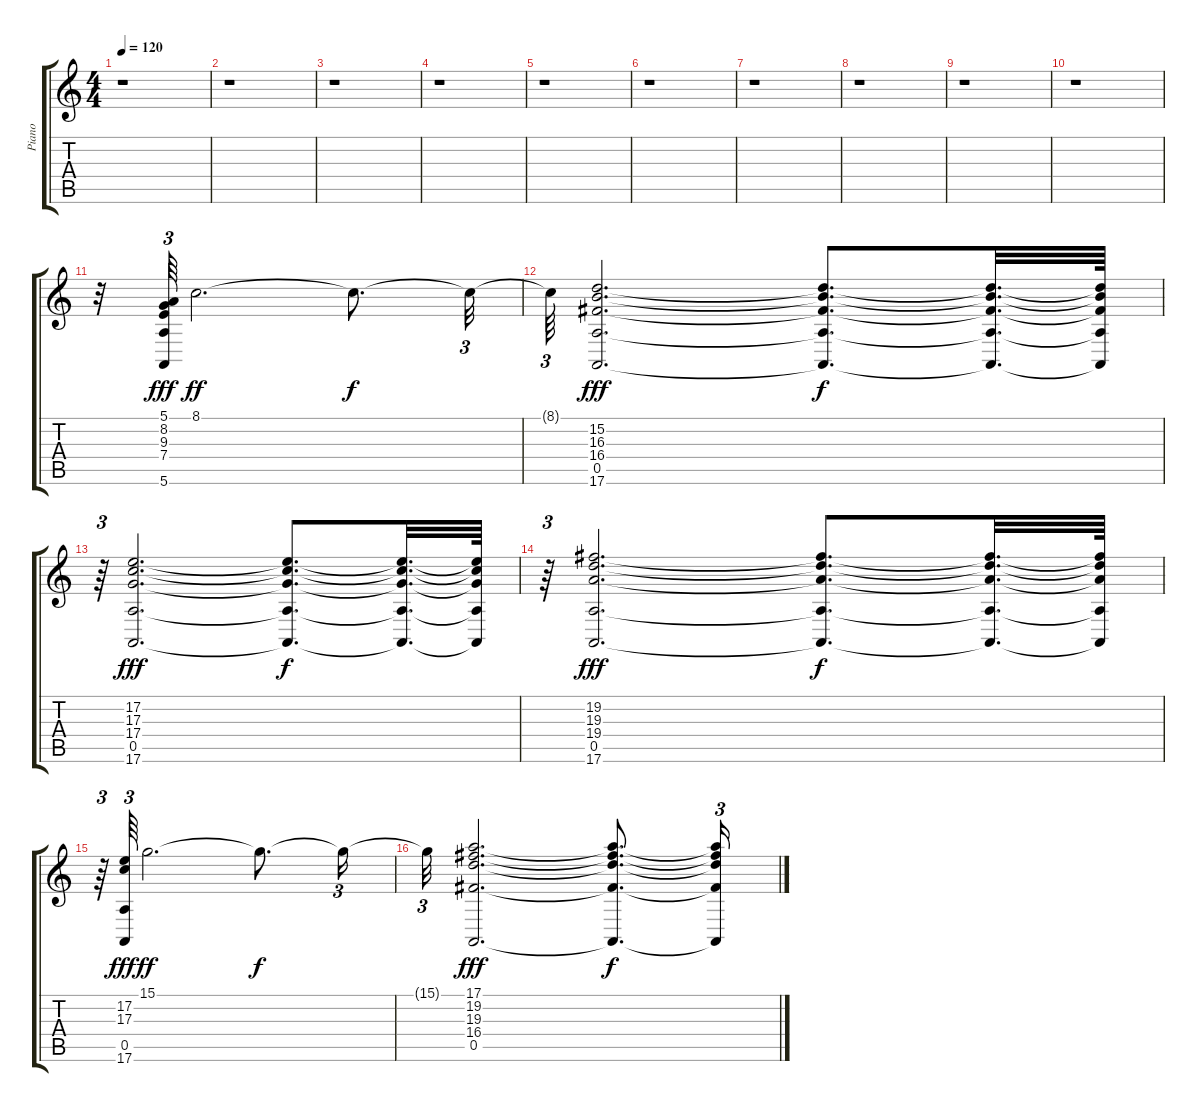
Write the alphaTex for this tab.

\track ("Piano " "Piano ") {instrument brightacousticpiano}
\staff {score tabs}
\tuning (E4 B3 G3 D3 A2 E2) {hide}
\ts (4 4)
\tempo 120
\clef g2
\ks c
r.1{dy fff} |
r.1 |
r.1 |
r.1 |
r.1 |
r.1 |
r.1 |
r.1 |
r.1 |
r.1 |
r.32 (5.1 8.2 9.3 7.4 5.6).64{tu (3 2)} 8.1.2{d dy ff} 8.1{t}.8{d dy f} 8.1{t}.32{tu (3 2)} |
8.1{t}.64{tu (3 2)} (15.2 16.3 16.4 0.5 17.6).2{d dy fff} (15.2{t} 16.3{t} 16.4{t} 0.5{t} 17.6{t}).8{d dy f} (15.2{t} 16.3{t} 16.4{t} 0.5{t} 17.6{t}).32{d} (15.2{t} 16.3{t} 16.4{t} 0.5{t} 17.6{t}).64 |
r.64{tu (3 2)} (17.2 17.3 17.4 0.5 17.6).2{d dy fff} (17.2{t} 17.3{t} 17.4{t} 0.5{t} 17.6{t}).8{d dy f} (17.2{t} 17.3{t} 17.4{t} 0.5{t} 17.6{t}).32{d} (17.2{t} 17.3{t} 17.4{t} 0.5{t} 17.6{t}).64 |
r.64{tu (3 2)} (19.2 19.3 19.4 0.5 17.6).2{d dy fff} (19.2{t} 19.3{t} 19.4{t} 0.5{t} 17.6{t}).8{d dy f} (19.2{t} 19.3{t} 19.4{t} 0.5{t} 17.6{t}).32{d} (19.2{t} 19.3{t} 19.4{t} 0.5{t} 17.6{t}).64 |
r.64{tu (3 2)} (17.2 17.3 0.5 17.6).64{tu (3 2) dy fff} 15.1.2{d dy ff} 15.1{t}.8{d dy f} 15.1{t}.16{tu (3 2)} |
15.1{t}.32{tu (3 2)} (17.1 19.2 19.3 16.4 0.5).2{d dy fff} (17.1{t} 19.2{t} 19.3{t} 16.4{t} 0.5{t}).8{d dy f} (17.1{t} 19.2{t} 19.3{t} 16.4{t} 0.5{t}).16{tu (3 2)}
